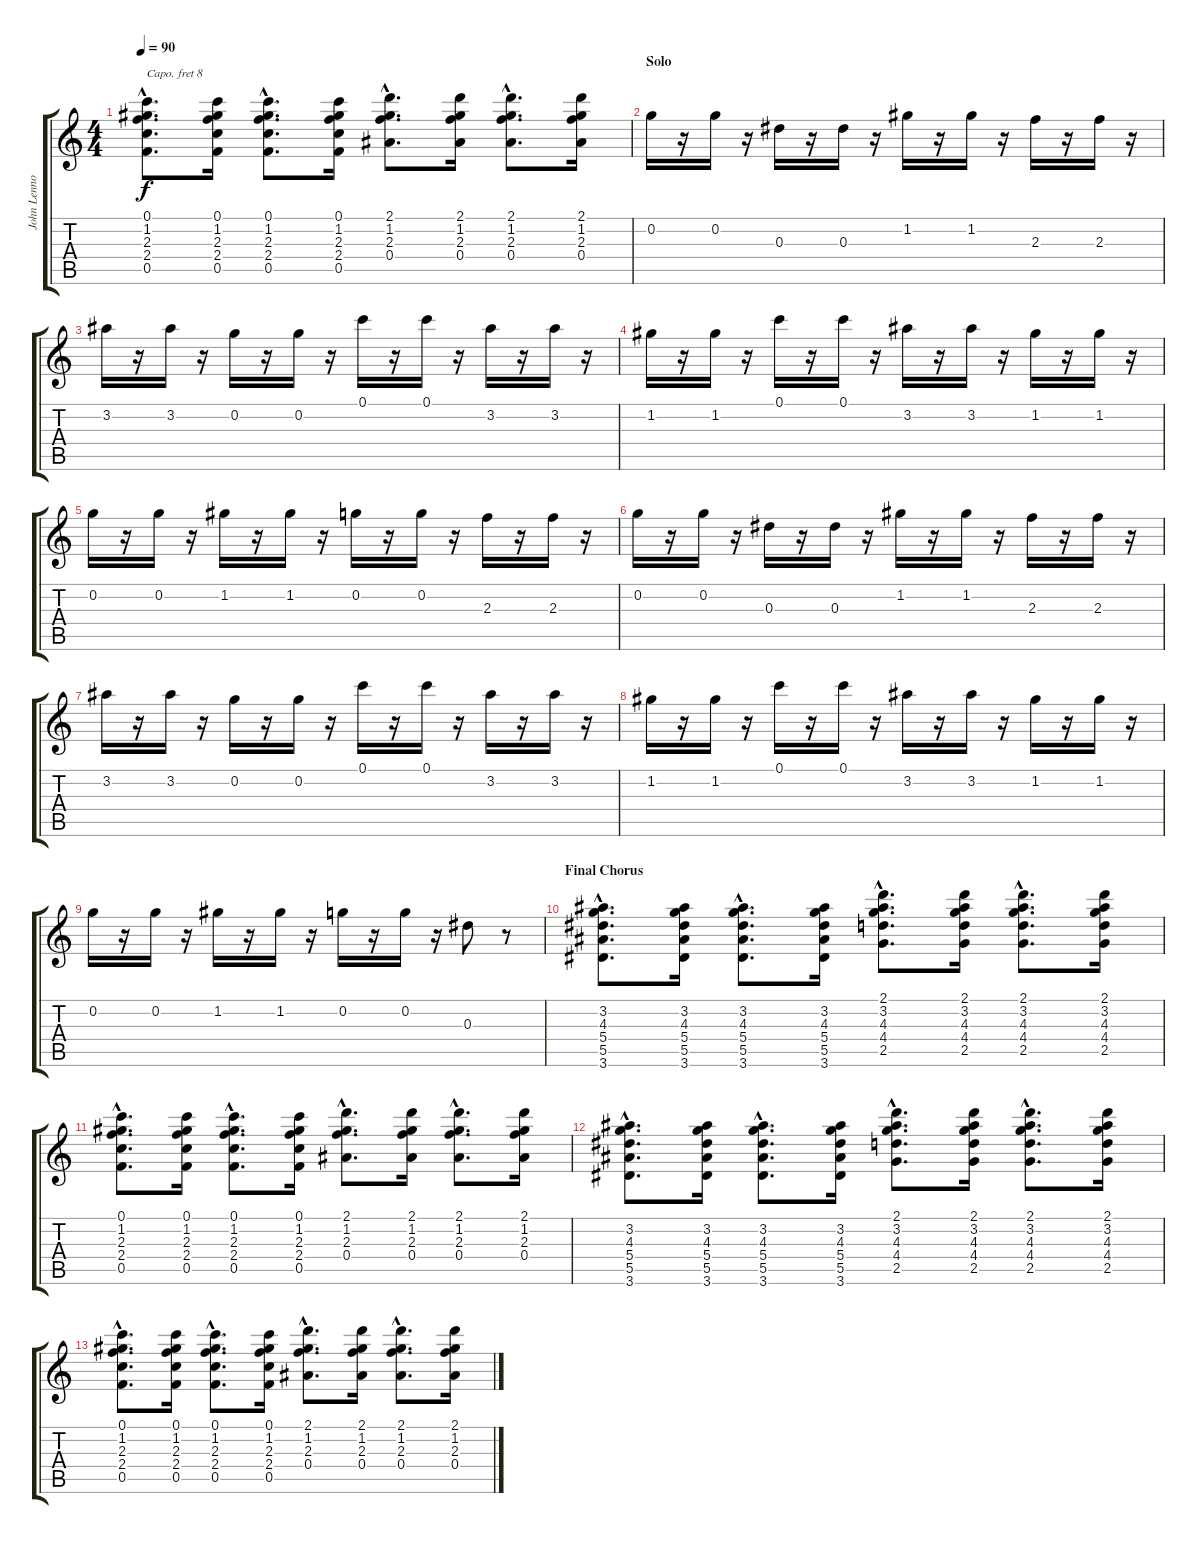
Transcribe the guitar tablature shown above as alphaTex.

\track ("John Lennon Capo 8" "John Lenno") {instrument acousticguitarsteel}
\staff {score tabs}
\capo 8
\tuning (E4 B3 G3 D3 A2 E2) {hide}
\ts (4 4)
\tempo 90
\clef g2
\ks c
(0.1{hac} 1.2{hac} 2.3{hac} 2.4{hac} 0.5{hac}).8{d dy f} (0.1 1.2 2.3 2.4 0.5).16 (0.1{hac} 1.2{hac} 2.3{hac} 2.4{hac} 0.5{hac}).8{d} (0.1 1.2 2.3 2.4 0.5).16 (2.1{hac} 1.2{hac} 2.3{hac} 0.4{hac}).8{d} (2.1 1.2 2.3 0.4).16 (2.1{hac} 1.2{hac} 2.3{hac} 0.4{hac}).8{d} (2.1 1.2 2.3 0.4).16 |
\section ("" "Solo")
0.2.16 r.16 0.2.16 r.16 0.3.16 r.16 0.3.16 r.16 1.2.16 r.16 1.2.16 r.16 2.3.16 r.16 2.3.16 r.16 |
3.2.16 r.16 3.2.16 r.16 0.2.16 r.16 0.2.16 r.16 0.1.16 r.16 0.1.16 r.16 3.2.16 r.16 3.2.16 r.16 |
1.2.16 r.16 1.2.16 r.16 0.1.16 r.16 0.1.16 r.16 3.2.16 r.16 3.2.16 r.16 1.2.16 r.16 1.2.16 r.16 |
0.2.16 r.16 0.2.16 r.16 1.2.16 r.16 1.2.16 r.16 0.2.16 r.16 0.2.16 r.16 2.3.16 r.16 2.3.16 r.16 |
0.2.16 r.16 0.2.16 r.16 0.3.16 r.16 0.3.16 r.16 1.2.16 r.16 1.2.16 r.16 2.3.16 r.16 2.3.16 r.16 |
3.2.16 r.16 3.2.16 r.16 0.2.16 r.16 0.2.16 r.16 0.1.16 r.16 0.1.16 r.16 3.2.16 r.16 3.2.16 r.16 |
1.2.16 r.16 1.2.16 r.16 0.1.16 r.16 0.1.16 r.16 3.2.16 r.16 3.2.16 r.16 1.2.16 r.16 1.2.16 r.16 |
0.2.16 r.16 0.2.16 r.16 1.2.16 r.16 1.2.16 r.16 0.2.16 r.16 0.2.16 r.16 0.3.8 r.8 |
\section ("" "Final Chorus")
(3.2{hac} 4.3{hac} 5.4{hac} 5.5{hac} 3.6{hac}).8{d} (3.2 4.3 5.4 5.5 3.6).16 (3.2{hac} 4.3{hac} 5.4{hac} 5.5{hac} 3.6{hac}).8{d} (3.2 4.3 5.4 5.5 3.6).16 (2.1{hac} 3.2{hac} 4.3{hac} 4.4{hac} 2.5{hac}).8{d} (2.1 3.2 4.3 4.4 2.5).16 (2.1{hac} 3.2{hac} 4.3{hac} 4.4{hac} 2.5{hac}).8{d} (2.1 3.2 4.3 4.4 2.5).16 |
(0.1{hac} 1.2{hac} 2.3{hac} 2.4{hac} 0.5{hac}).8{d} (0.1 1.2 2.3 2.4 0.5).16 (0.1{hac} 1.2{hac} 2.3{hac} 2.4{hac} 0.5{hac}).8{d} (0.1 1.2 2.3 2.4 0.5).16 (2.1{hac} 1.2{hac} 2.3{hac} 0.4{hac}).8{d} (2.1 1.2 2.3 0.4).16 (2.1{hac} 1.2{hac} 2.3{hac} 0.4{hac}).8{d} (2.1 1.2 2.3 0.4).16 |
(3.2{hac} 4.3{hac} 5.4{hac} 5.5{hac} 3.6{hac}).8{d} (3.2 4.3 5.4 5.5 3.6).16 (3.2{hac} 4.3{hac} 5.4{hac} 5.5{hac} 3.6{hac}).8{d} (3.2 4.3 5.4 5.5 3.6).16 (2.1{hac} 3.2{hac} 4.3{hac} 4.4{hac} 2.5{hac}).8{d} (2.1 3.2 4.3 4.4 2.5).16 (2.1{hac} 3.2{hac} 4.3{hac} 4.4{hac} 2.5{hac}).8{d} (2.1 3.2 4.3 4.4 2.5).16 |
(0.1{hac} 1.2{hac} 2.3{hac} 2.4{hac} 0.5{hac}).8{d} (0.1 1.2 2.3 2.4 0.5).16 (0.1{hac} 1.2{hac} 2.3{hac} 2.4{hac} 0.5{hac}).8{d} (0.1 1.2 2.3 2.4 0.5).16 (2.1{hac} 1.2{hac} 2.3{hac} 0.4{hac}).8{d} (2.1 1.2 2.3 0.4).16 (2.1{hac} 1.2{hac} 2.3{hac} 0.4{hac}).8{d} (2.1 1.2 2.3 0.4).16
